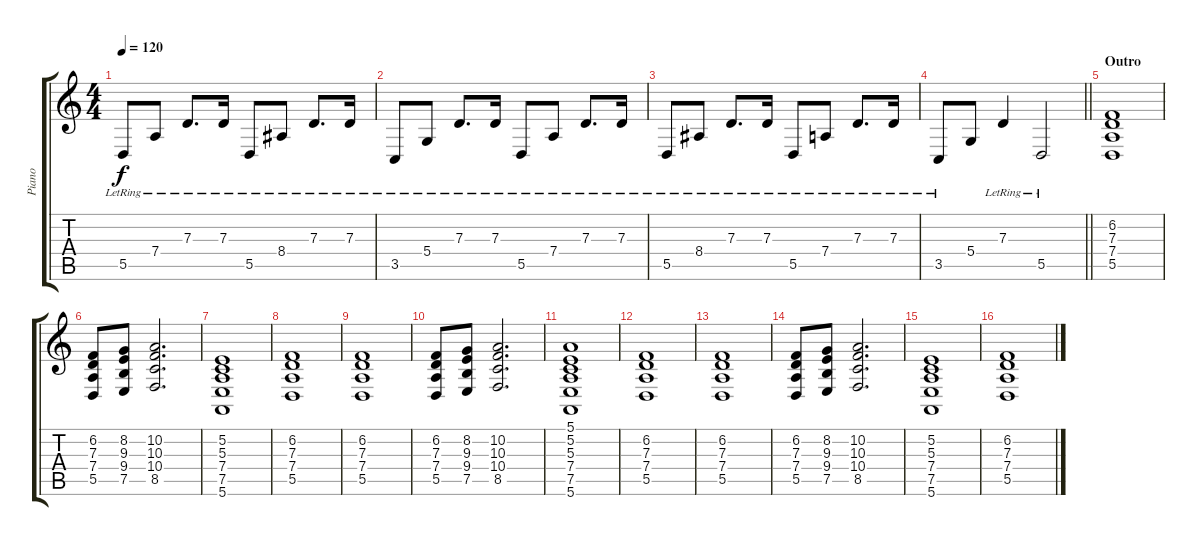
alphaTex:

\track ("Piano" "Piano") {instrument acousticgrandpiano}
\staff {score tabs}
\tuning (E4 B3 G3 D3 A2 E2) {hide}
\ts (4 4)
\tempo 120
\clef g2
\ks c
5.5{lr}.8{dy f} 7.4{lr}.8 7.3{lr}.8{d} 7.3{lr}.16 5.5{lr}.8 8.4{lr}.8 7.3{lr}.8{d} 7.3{lr}.16 |
3.5{lr}.8 5.4{lr}.8 7.3{lr}.8{d} 7.3{lr}.16 5.5{lr}.8 7.4{lr}.8 7.3{lr}.8{d} 7.3{lr}.16 |
5.5{lr}.8 8.4{lr}.8 7.3{lr}.8{d} 7.3{lr}.16 5.5{lr}.8 7.4{lr}.8 7.3{lr}.8{d} 7.3{lr}.16 |
\barLineRight lightlight
3.5{lr}.8 5.4.8 7.3{lr}.4 5.5{lr}.2 |
\section ("" "Outro")
(6.2 7.3 7.4 5.5).1 |
(6.2 7.3 7.4 5.5).8 (8.2 9.3 9.4 7.5).8 (10.2 10.3 10.4 8.5).2{d} |
(5.2 5.3 7.4 7.5 5.6).1 |
(6.2 7.3 7.4 5.5).1 |
(6.2 7.3 7.4 5.5).1 |
(6.2 7.3 7.4 5.5).8 (8.2 9.3 9.4 7.5).8 (10.2 10.3 10.4 8.5).2{d} |
(5.1 5.2 5.3 7.4 7.5 5.6).1 |
(6.2 7.3 7.4 5.5).1 |
(6.2 7.3 7.4 5.5).1 |
(6.2 7.3 7.4 5.5).8 (8.2 9.3 9.4 7.5).8 (10.2 10.3 10.4 8.5).2{d} |
(5.2 5.3 7.4 7.5 5.6).1 |
(6.2 7.3 7.4 5.5).1
